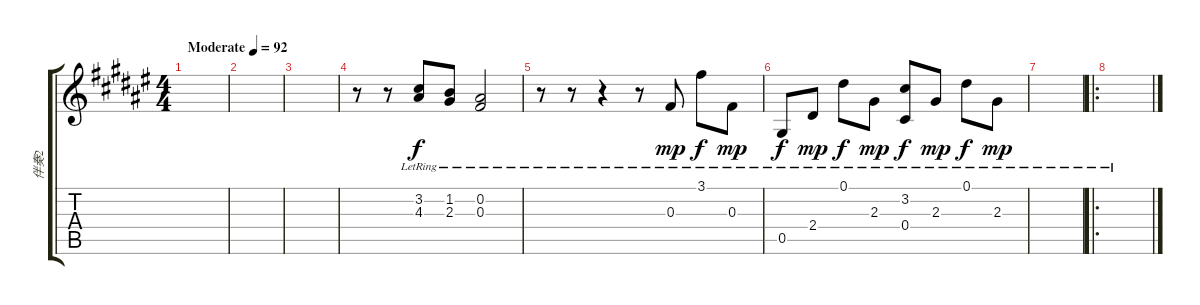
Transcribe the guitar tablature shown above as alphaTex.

\track ("伴奏2" "伴奏2") {instrument acousticguitarsteel}
\staff {score tabs}
\tuning (Eb4 Bb3 Gb3 Db3 Ab2 Eb2) {hide}
\ts (4 4)
\tempo (92 "Moderate")
\clef g2
\ks f#
|
|
|
r.8 r.8 (3.2{lr} 4.3{lr}).8 (1.2{lr} 2.3{lr}).8 (0.2{lr} 0.3{lr}).2 |
r.8 r.8 r.4 r.8 0.3{lr}.8{dy mp} 3.1{lr}.8{dy f} 0.3{lr}.8{dy mp} |
0.5{lr}.8{dy f} 2.4{lr}.8{dy mp} 0.1{lr}.8{dy f} 2.3{lr}.8{dy mp} (3.2{lr} 0.4{lr}).8{dy f} 2.3{lr}.8{dy mp} 0.1{lr}.8{dy f} 2.3{lr}.8{dy mp} |
|
\ro
